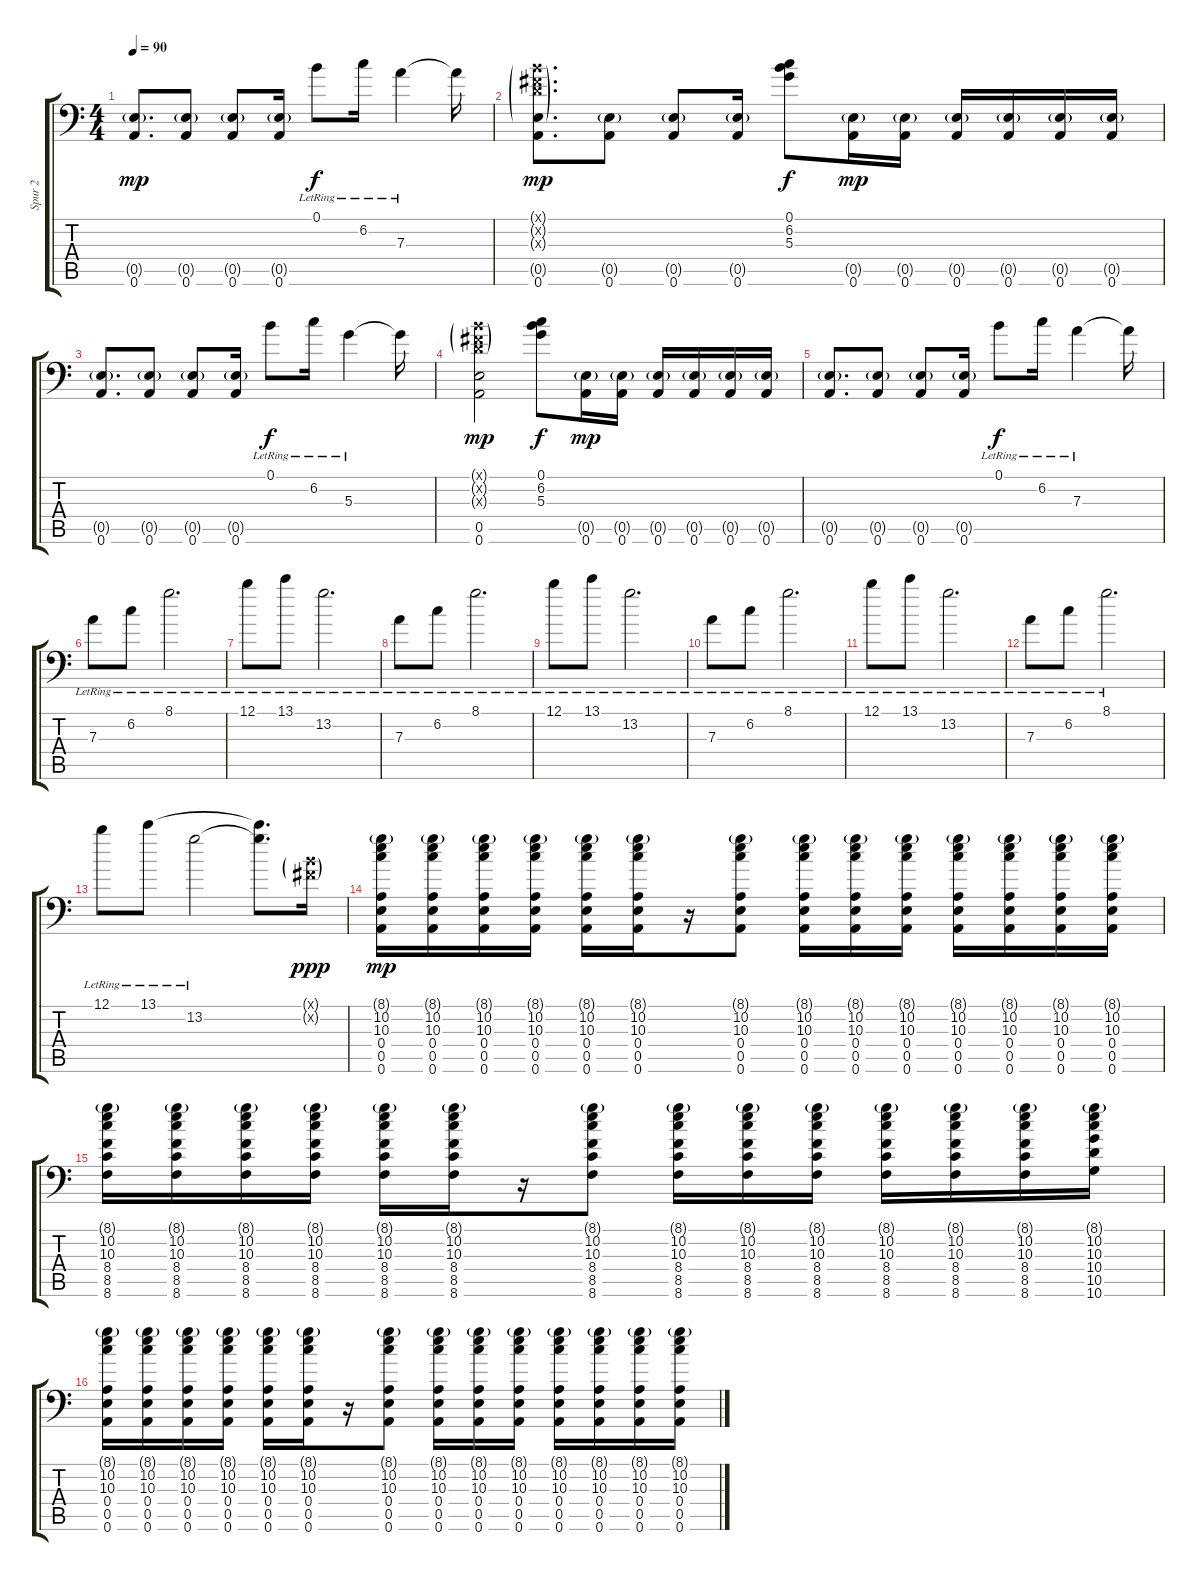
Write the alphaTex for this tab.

\track ("Spur 2" "Spur 2") {instrument distortionguitar}
\staff {score tabs}
\tuning (B3 Gb3 D3 A2 E2 A1) {hide}
\ts (4 4)
\tempo 90
\clef f4
\ks c
(0.5{g} 0.6).8{d dy mp} (0.5{g} 0.6).8 (0.5{g} 0.6).8 (0.5{g} 0.6).16 0.1{lr}.8{dy f} 6.2{lr}.16 7.3{lr}.4 7.3{t}.16 |
(0.1{g x} 0.2{g x} 0.3{g x} 0.5{g} 0.6).8{d dy mp} (0.5{g} 0.6).8 (0.5{g} 0.6).8 (0.5{g} 0.6).16 (0.1 6.2 5.3).8{dy f} (0.5{g} 0.6).16{dy mp} (0.5{g} 0.6).16 (0.5{g} 0.6).16 (0.5{g} 0.6).16 (0.5{g} 0.6).16 (0.5{g} 0.6).16 |
(0.5{g} 0.6).8{d} (0.5{g} 0.6).8 (0.5{g} 0.6).8 (0.5{g} 0.6).16 0.1{lr}.8{dy f} 6.2{lr}.16 5.3{lr}.4 5.3{t}.16 |
(0.1{g x} 0.2{g x} 0.3{g x} 0.5 0.6).2{dy mp} (0.1 6.2 5.3).8{dy f} (0.5{g} 0.6).16{dy mp} (0.5{g} 0.6).16 (0.5{g} 0.6).16 (0.5{g} 0.6).16 (0.5{g} 0.6).16 (0.5{g} 0.6).16 |
(0.5{g} 0.6).8{d} (0.5{g} 0.6).8 (0.5{g} 0.6).8 (0.5{g} 0.6).16 0.1{lr}.8{dy f} 6.2{lr}.16 7.3{lr}.4 7.3{t}.16 |
7.3{lr}.8 6.2{lr}.8 8.1{lr}.2{d} |
12.1{lr}.8 13.1{lr}.8 13.2{lr}.2{d} |
7.3{lr}.8 6.2{lr}.8 8.1{lr}.2{d} |
12.1{lr}.8 13.1{lr}.8 13.2{lr}.2{d} |
7.3{lr}.8 6.2{lr}.8 8.1{lr}.2{d} |
12.1{lr}.8 13.1{lr}.8 13.2{lr}.2{d} |
7.3{lr}.8 6.2{lr}.8 8.1{lr}.2{d} |
12.1{lr}.8 13.1{lr}.8 13.2{lr}.2 (13.1{t} 13.2{t}).8{d} (0.1{g x} 0.2{g x}).16{dy ppp} |
(8.1{g} 10.2 10.3 0.4 0.5 0.6).16{dy mp} (8.1{g} 10.2 10.3 0.4 0.5 0.6).16 (8.1{g} 10.2 10.3 0.4 0.5 0.6).16 (8.1{g} 10.2 10.3 0.4 0.5 0.6).16 (8.1{g} 10.2 10.3 0.4 0.5 0.6).16 (8.1{g} 10.2 10.3 0.4 0.5 0.6).16 r.16 (8.1{g} 10.2 10.3 0.4 0.5 0.6).8 (8.1{g} 10.2 10.3 0.4 0.5 0.6).16 (8.1{g} 10.2 10.3 0.4 0.5 0.6).16 (8.1{g} 10.2 10.3 0.4 0.5 0.6).16 (8.1{g} 10.2 10.3 0.4 0.5 0.6).16 (8.1{g} 10.2 10.3 0.4 0.5 0.6).16 (8.1{g} 10.2 10.3 0.4 0.5 0.6).16 (8.1{g} 10.2 10.3 0.4 0.5 0.6).16 |
(8.1{g} 10.2 10.3 8.4 8.5 8.6).16 (8.1{g} 10.2 10.3 8.4 8.5 8.6).16 (8.1{g} 10.2 10.3 8.4 8.5 8.6).16 (8.1{g} 10.2 10.3 8.4 8.5 8.6).16 (8.1{g} 10.2 10.3 8.4 8.5 8.6).16 (8.1{g} 10.2 10.3 8.4 8.5 8.6).16 r.16 (8.1{g} 10.2 10.3 8.4 8.5 8.6).8 (8.1{g} 10.2 10.3 8.4 8.5 8.6).16 (8.1{g} 10.2 10.3 8.4 8.5 8.6).16 (8.1{g} 10.2 10.3 8.4 8.5 8.6).16 (8.1{g} 10.2 10.3 8.4 8.5 8.6).16 (8.1{g} 10.2 10.3 8.4 8.5 8.6).16 (8.1{g} 10.2 10.3 8.4 8.5 8.6).16 (8.1{g} 10.2 10.3 10.4 10.5 10.6).16 |
(8.1{g} 10.2 10.3 0.4 0.5 0.6).16 (8.1{g} 10.2 10.3 0.4 0.5 0.6).16 (8.1{g} 10.2 10.3 0.4 0.5 0.6).16 (8.1{g} 10.2 10.3 0.4 0.5 0.6).16 (8.1{g} 10.2 10.3 0.4 0.5 0.6).16 (8.1{g} 10.2 10.3 0.4 0.5 0.6).16 r.16 (8.1{g} 10.2 10.3 0.4 0.5 0.6).8 (8.1{g} 10.2 10.3 0.4 0.5 0.6).16 (8.1{g} 10.2 10.3 0.4 0.5 0.6).16 (8.1{g} 10.2 10.3 0.4 0.5 0.6).16 (8.1{g} 10.2 10.3 0.4 0.5 0.6).16 (8.1{g} 10.2 10.3 0.4 0.5 0.6).16 (8.1{g} 10.2 10.3 0.4 0.5 0.6).16 (8.1{g} 10.2 10.3 0.4 0.5 0.6).16
